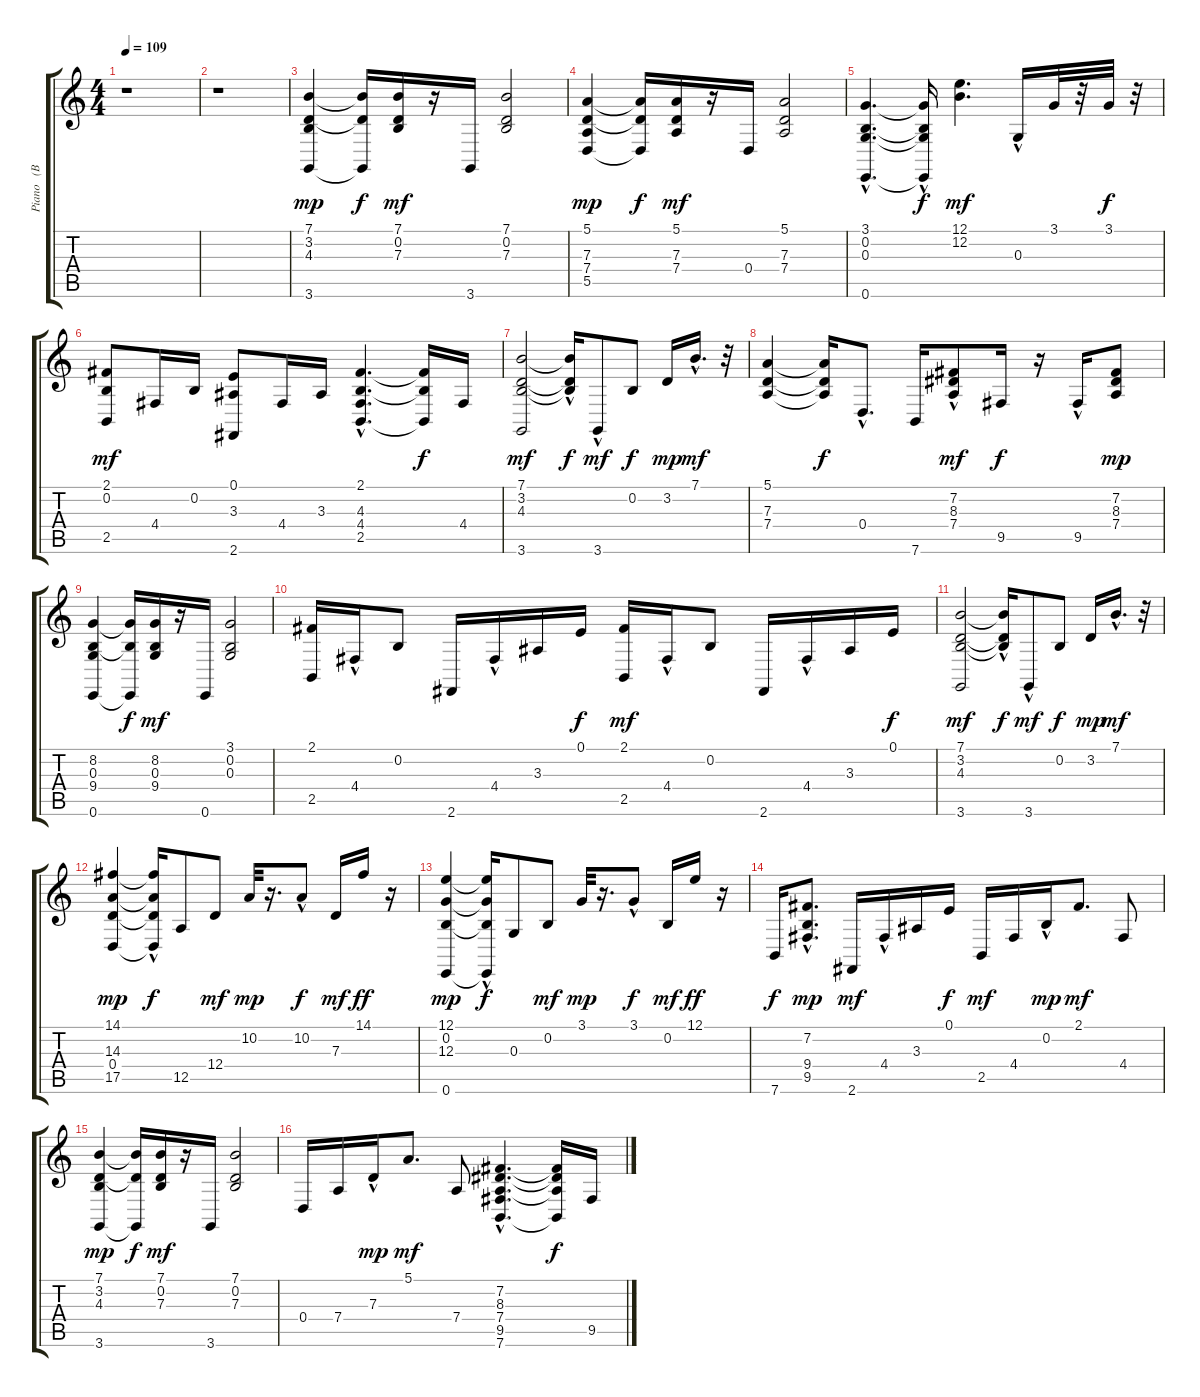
\track ("Piano   (BB)" "Piano   (B") {instrument electricpiano1}
\staff {score tabs}
\tuning (E4 B3 G3 D3 A2 E2) {hide}
\ts (4 4)
\tempo 109
\clef g2
\ks c
r.1{dy mp instrument electricpiano1} |
r.1 |
(7.1 3.2 4.3 3.6).4 (7.1{t} 3.2{t} 3.6{t}).16{dy f} (7.1 0.2 7.3).16{dy mf} r.16 3.6.16 (7.1 0.2 7.3).2 |
(5.1 7.3 7.4 5.5).4{dy mp} (5.1{t} 7.3{t} 5.5{t}).16{dy f} (5.1 7.3 7.4).16{dy mf} r.16 0.4.16 (5.1 7.3 7.4).2 |
(3.1{hac} 0.2{hac} 0.3{hac} 0.6{hac}).4{d} (3.1{hac t} 0.2{hac t} 0.3{t} 0.6{t}).16{dy f} (12.1 12.2).4{d dy mf} 0.3{hac}.16 3.1.32 r.32 3.1.32{dy f} r.32 |
(2.1 0.2 2.5).8{dy mf} 4.4.16 0.2.16 (0.1 3.3 2.6).8 4.4.16 3.3.16 (2.1{hac} 4.3{hac} 4.4 2.5{hac}).4{d} (2.1{t} 4.3{t} 2.5{t}).16{dy f} 4.4.16 |
(7.1 3.2 4.3 3.6).2{dy mf} (7.1{hac t} 3.2{t} 4.3{hac t}).16{dy f} 3.6{hac}.8{dy mf} 0.2.8{dy f} 3.2.16{dy mp} 7.1{hac}.16{d dy mf} r.32 |
(5.1 7.3 7.4).4 (5.1{t} 7.3{t} 7.4{t}).16{dy f} 0.4{hac}.8{d} 7.6.16 (7.2 8.3 7.4{hac}).8{dy mf} 9.5.16{dy f} r.16 9.5{hac}.16 (7.2 8.3 7.4).8{dy mp} |
(8.2 0.3 9.4 0.6).4 (8.2{t} 9.4{t} 0.6{t}).16{dy f} (8.2 0.3 9.4).16{dy mf} r.16 0.6.16 (3.1 0.2 0.3).2 |
(2.1 2.5).16 4.4{hac}.16 0.2.8 2.6.16 4.4{hac}.16 3.3.16 0.1.16{dy f} (2.1 2.5).16{dy mf} 4.4{hac}.16 0.2.8 2.6.16 4.4{hac}.16 3.3.16 0.1.16{dy f} |
(7.1 3.2 4.3 3.6).2{dy mf} (7.1{hac t} 3.2{t} 4.3{hac t}).16{dy f} 3.6{hac}.8{dy mf} 0.2.8{dy f} 3.2.16{dy mp} 7.1{hac}.16{d dy mf} r.32 |
(14.1 14.3 0.4 17.5).4{dy mp} (14.1{t} 14.3{t} 0.4{t} 17.5{hac t}).16{dy f} 12.5.8 12.4.8{dy mf} 10.2.32{dy mp} r.16{d} 10.2{hac}.8{dy f} 7.3.16{dy mf} 14.1.16{dy ff} r.16 |
(12.1 0.2 12.3 0.6).4{dy mp} (12.1{t} 0.2{hac t} 12.3{t} 0.6{t}).16{dy f} 0.3.8 0.2.8{dy mf} 3.1.32{dy mp} r.16{d} 3.1{hac}.8{dy f} 0.2.16{dy mf} 12.1.16{dy ff} r.16 |
7.6.16{dy f} (7.2{hac} 9.4{hac} 9.5{hac}).8{d dy mp} 2.6.16{dy mf} 4.4{hac}.16 3.3.16 0.1.16{dy f} 2.5.16{dy mf} 4.4.16 0.2{hac}.16{dy mp} 2.1.8{d dy mf} 4.4.8 |
(7.1 3.2 4.3 3.6).4{dy mp} (7.1{t} 3.2{t} 3.6{t}).16{dy f} (7.1 0.2 7.3).16{dy mf} r.16 3.6.16 (7.1 0.2 7.3).2 |
0.4.16 7.4.16 7.3{hac}.16{dy mp} 5.1.8{d dy mf} 7.4.8 (7.2{hac} 8.3{hac} 7.4{hac} 9.5 7.6{hac}).4{d} (7.2{t} 8.3{t} 7.4{t} 7.6{t}).16{dy f} 9.5.16
